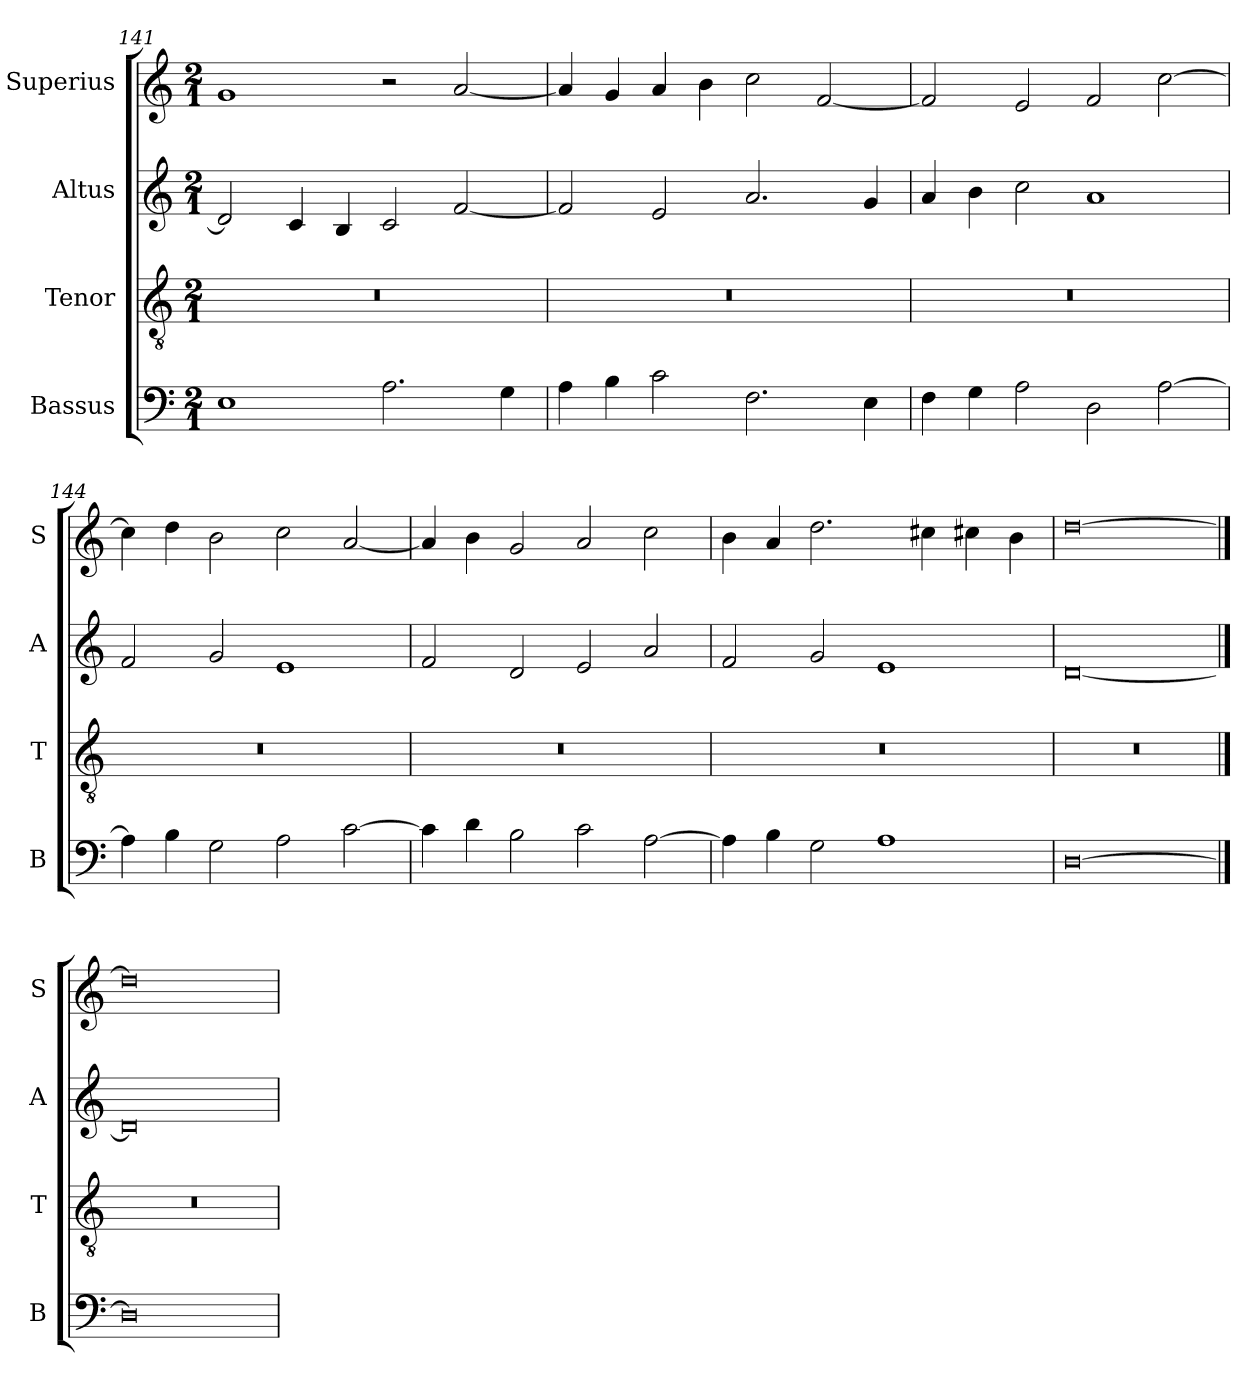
**kern	**kern	**kern	**kern
*part4	*part3	*part2	*part1
*staff4	*staff3	*staff2	*staff1
*I"Bassus	*I"Tenor	*I"Altus	*I"Superius
*I'B	*I'T	*I'A	*I'S
*clefF4	*clefGv2	*clefG2	*clefG2
*k[]	*k[]	*k[]	*k[]
*C:	*C:	*C:	*C:
*M2/1	*M2/1	*M2/1	*M2/1
=141	=141	=141	=141
1E	0r	2d]	1g
.	.	4c	.
.	.	4B	.
2.A	.	2c	2r
.	.	[2f	[2a
4G	.	.	.
=142	=142	=142	=142
4A	0r	2f]	4a]
4B	.	.	4g
2c	.	2e	4a
.	.	.	4b
2.F	.	2.a	2cc
.	.	.	[2f
4E	.	4g	.
=143	=143	=143	=143
4F	0r	4a	2f]
4G	.	4b	.
2A	.	2cc	2e
2D	.	1a	2f
[2A	.	.	[2cc
=144	=144	=144	=144
4A]	0r	2f	4cc]
4B	.	.	4dd
2G	.	2g	2b
2A	.	1e	2cc
[2c	.	.	[2a
=145	=145	=145	=145
4c]	0r	2f	4a]
4d	.	.	4b
2B	.	2d	2g
2c	.	2e	2a
[2A	.	2a	2cc
=146	=146	=146	=146
4A]	0r	2f	4b
4B	.	.	4a
2G	.	2g	2.dd
1A	.	1e	.
.	.	.	4cc#X
.	.	.	4cc#X
.	.	.	4b
=147	=147	=147	=147
[0D	0r	[0d	[0dd
==148	==148	==148	==148
0D]	0r	0d]	0dd]
=	=	=	=
*-	*-	*-	*-
